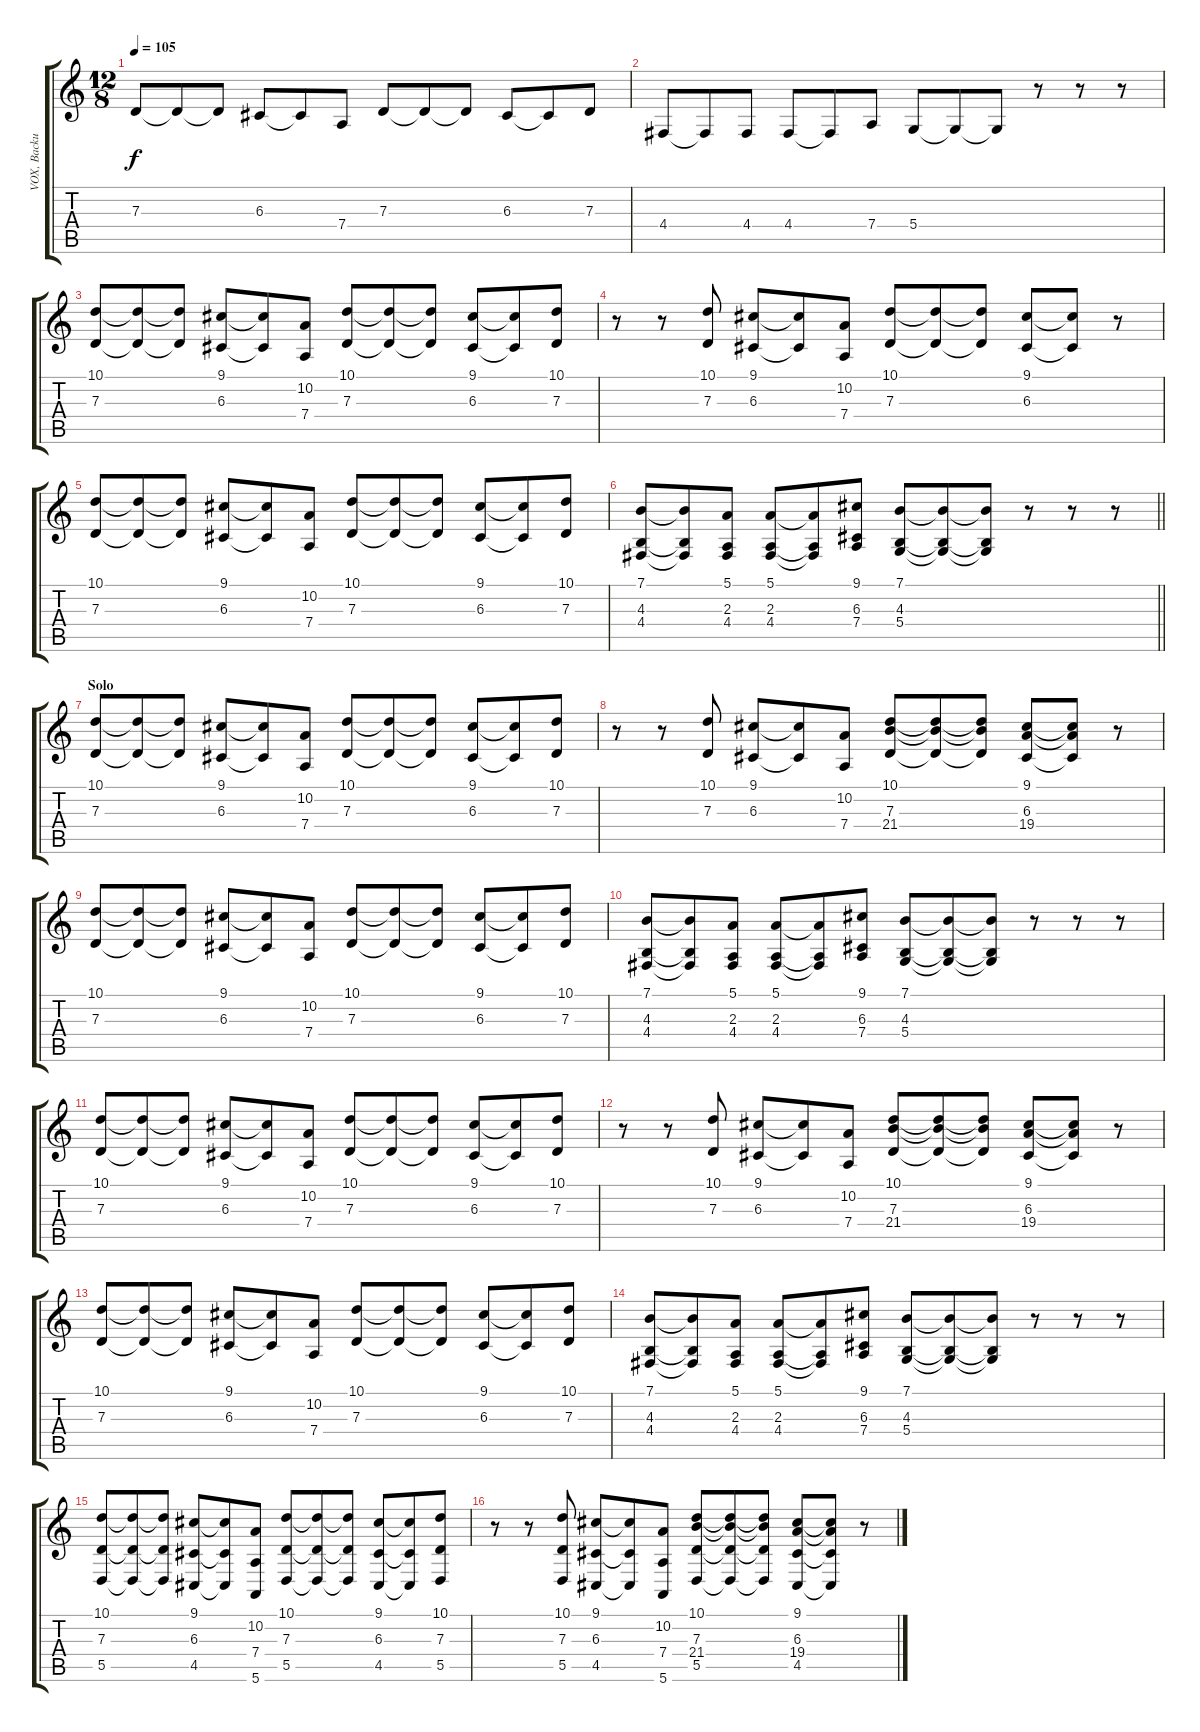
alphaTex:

\track ("VOX, Backup" "VOX, Backu") {instrument pad4choir}
\staff {score tabs}
\tuning (E4 B3 G3 D3 A2 E2) {hide}
\ts (12 8)
\tempo 105
\clef g2
\ks c
7.3.8{dy f} 7.3{t}.8 7.3{t}.8 6.3.8 6.3{t}.8 7.4.8 7.3.8 7.3{t}.8 7.3{t}.8 6.3.8 6.3{t}.8 7.3.8 |
4.4.8 4.4{t}.8 4.4.8 4.4.8 4.4{t}.8 7.4.8 5.4.8 5.4{t}.8 5.4{t}.8 r.8 r.8 r.8 |
(10.1 7.3).8 (10.1{t} 7.3{t}).8 (10.1{t} 7.3{t}).8 (9.1 6.3).8 (9.1{t} 6.3{t}).8 (10.2 7.4).8 (10.1 7.3).8 (10.1{t} 7.3{t}).8 (10.1{t} 7.3{t}).8 (9.1 6.3).8 (9.1{t} 6.3{t}).8 (10.1 7.3).8 |
r.8 r.8 (10.1 7.3).8 (9.1 6.3).8 (9.1{t} 6.3{t}).8 (10.2 7.4).8 (10.1 7.3).8 (10.1{t} 7.3{t}).8 (10.1{t} 7.3{t}).8 (9.1 6.3).8 (9.1{t} 6.3{t}).8 r.8 |
(10.1 7.3).8 (10.1{t} 7.3{t}).8 (10.1{t} 7.3{t}).8 (9.1 6.3).8 (9.1{t} 6.3{t}).8 (10.2 7.4).8 (10.1 7.3).8 (10.1{t} 7.3{t}).8 (10.1{t} 7.3{t}).8 (9.1 6.3).8 (9.1{t} 6.3{t}).8 (10.1 7.3).8 |
\barLineRight lightlight
(7.1 4.3 4.4).8 (7.1{t} 4.3{t} 4.4{t}).8 (5.1 2.3 4.4).8 (5.1 2.3 4.4).8 (5.1{t} 2.3{t} 4.4{t}).8 (9.1 6.3 7.4).8 (7.1 4.3 5.4).8 (7.1{t} 4.3{t} 5.4{t}).8 (7.1{t} 4.3{t} 5.4{t}).8 r.8 r.8 r.8 |
\section ("" "Solo")
(10.1 7.3).8 (10.1{t} 7.3{t}).8 (10.1{t} 7.3{t}).8 (9.1 6.3).8 (9.1{t} 6.3{t}).8 (10.2 7.4).8 (10.1 7.3).8 (10.1{t} 7.3{t}).8 (10.1{t} 7.3{t}).8 (9.1 6.3).8 (9.1{t} 6.3{t}).8 (10.1 7.3).8 |
r.8 r.8 (10.1 7.3).8 (9.1 6.3).8 (9.1{t} 6.3{t}).8 (10.2 7.4).8 (10.1 7.3 21.4).8 (10.1{t} 7.3{t} 21.4{t}).8 (10.1{t} 7.3{t} 21.4{t}).8 (9.1 6.3 19.4).8 (9.1{t} 6.3{t} 19.4{t}).8 r.8 |
(10.1 7.3).8 (10.1{t} 7.3{t}).8 (10.1{t} 7.3{t}).8 (9.1 6.3).8 (9.1{t} 6.3{t}).8 (10.2 7.4).8 (10.1 7.3).8 (10.1{t} 7.3{t}).8 (10.1{t} 7.3{t}).8 (9.1 6.3).8 (9.1{t} 6.3{t}).8 (10.1 7.3).8 |
(7.1 4.3 4.4).8 (7.1{t} 4.3{t} 4.4{t}).8 (5.1 2.3 4.4).8 (5.1 2.3 4.4).8 (5.1{t} 2.3{t} 4.4{t}).8 (9.1 6.3 7.4).8 (7.1 4.3 5.4).8 (7.1{t} 4.3{t} 5.4{t}).8 (7.1{t} 4.3{t} 5.4{t}).8 r.8 r.8 r.8 |
(10.1 7.3).8 (10.1{t} 7.3{t}).8 (10.1{t} 7.3{t}).8 (9.1 6.3).8 (9.1{t} 6.3{t}).8 (10.2 7.4).8 (10.1 7.3).8 (10.1{t} 7.3{t}).8 (10.1{t} 7.3{t}).8 (9.1 6.3).8 (9.1{t} 6.3{t}).8 (10.1 7.3).8 |
r.8 r.8 (10.1 7.3).8 (9.1 6.3).8 (9.1{t} 6.3{t}).8 (10.2 7.4).8 (10.1 7.3 21.4).8 (10.1{t} 7.3{t} 21.4{t}).8 (10.1{t} 7.3{t} 21.4{t}).8 (9.1 6.3 19.4).8 (9.1{t} 6.3{t} 19.4{t}).8 r.8 |
(10.1 7.3).8 (10.1{t} 7.3{t}).8 (10.1{t} 7.3{t}).8 (9.1 6.3).8 (9.1{t} 6.3{t}).8 (10.2 7.4).8 (10.1 7.3).8 (10.1{t} 7.3{t}).8 (10.1{t} 7.3{t}).8 (9.1 6.3).8 (9.1{t} 6.3{t}).8 (10.1 7.3).8 |
(7.1 4.3 4.4).8 (7.1{t} 4.3{t} 4.4{t}).8 (5.1 2.3 4.4).8 (5.1 2.3 4.4).8 (5.1{t} 2.3{t} 4.4{t}).8 (9.1 6.3 7.4).8 (7.1 4.3 5.4).8 (7.1{t} 4.3{t} 5.4{t}).8 (7.1{t} 4.3{t} 5.4{t}).8 r.8 r.8 r.8 |
(10.1 7.3 5.5).8 (10.1{t} 7.3{t} 5.5{t}).8 (10.1{t} 7.3{t} 5.5{t}).8 (9.1 6.3 4.5).8 (9.1{t} 6.3{t} 4.5{t}).8 (10.2 7.4 5.6).8 (10.1 7.3 5.5).8 (10.1{t} 7.3{t} 5.5{t}).8 (10.1{t} 7.3{t} 5.5{t}).8 (9.1 6.3 4.5).8 (9.1{t} 6.3{t} 4.5{t}).8 (10.1 7.3 5.5).8 |
r.8 r.8 (10.1 7.3 5.5).8 (9.1 6.3 4.5).8 (9.1{t} 6.3{t} 4.5{t}).8 (10.2 7.4 5.6).8 (10.1 7.3 21.4 5.5).8 (10.1{t} 7.3{t} 21.4{t} 5.5{t}).8 (10.1{t} 7.3{t} 21.4{t} 5.5{t}).8 (9.1 6.3 19.4 4.5).8 (9.1{t} 6.3{t} 19.4{t} 4.5{t}).8 r.8
